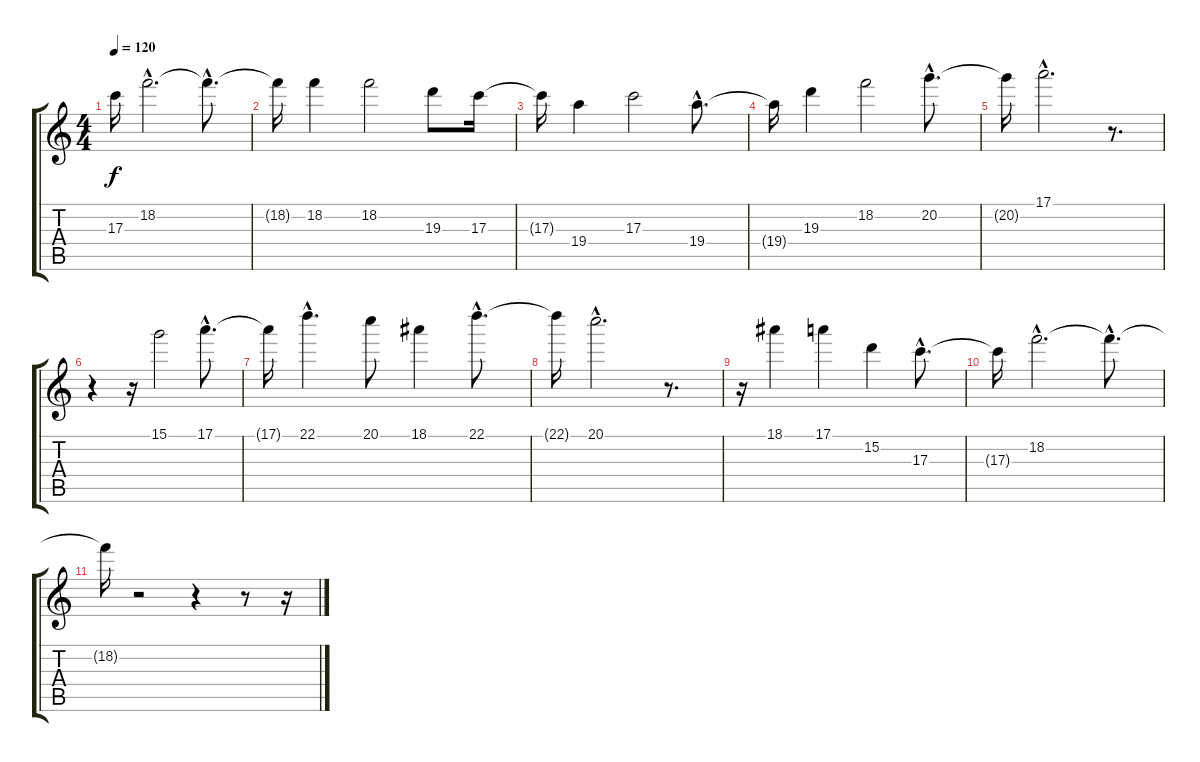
\track "" {instrument overdrivenguitar}
\staff {score tabs}
\tuning (E4 B3 G3 D3 A2 E2) {hide}
\ts (4 4)
\tempo 120
\clef g2
\ks c
17.3{t}.16{dy f} 18.2{hac}.2{d} 18.2{hac t}.8{d} |
18.2{t}.16 18.2.4 18.2.2 19.3.8 17.3.16 |
17.3{t}.16 19.4.4 17.3.2 19.4{hac}.8{d} |
19.4{t}.16 19.3.4 18.2.2 20.2{hac}.8{d} |
20.2{t}.16 17.1{hac}.2{d} r.8{d} |
r.4 r.16 15.1.2 17.1{hac}.8{d} |
17.1{t}.16 22.1{hac}.4{d} 20.1.8 18.1.4 22.1{hac}.8{d} |
22.1{t}.16 20.1{hac}.2{d} r.8{d} |
r.16 18.1.4 17.1.4 15.2.4 17.3{hac}.8{d} |
17.3{t}.16 18.2{hac}.2{d} 18.2{hac t}.8{d} |
18.2{t}.16 r.2 r.4 r.8 r.16
